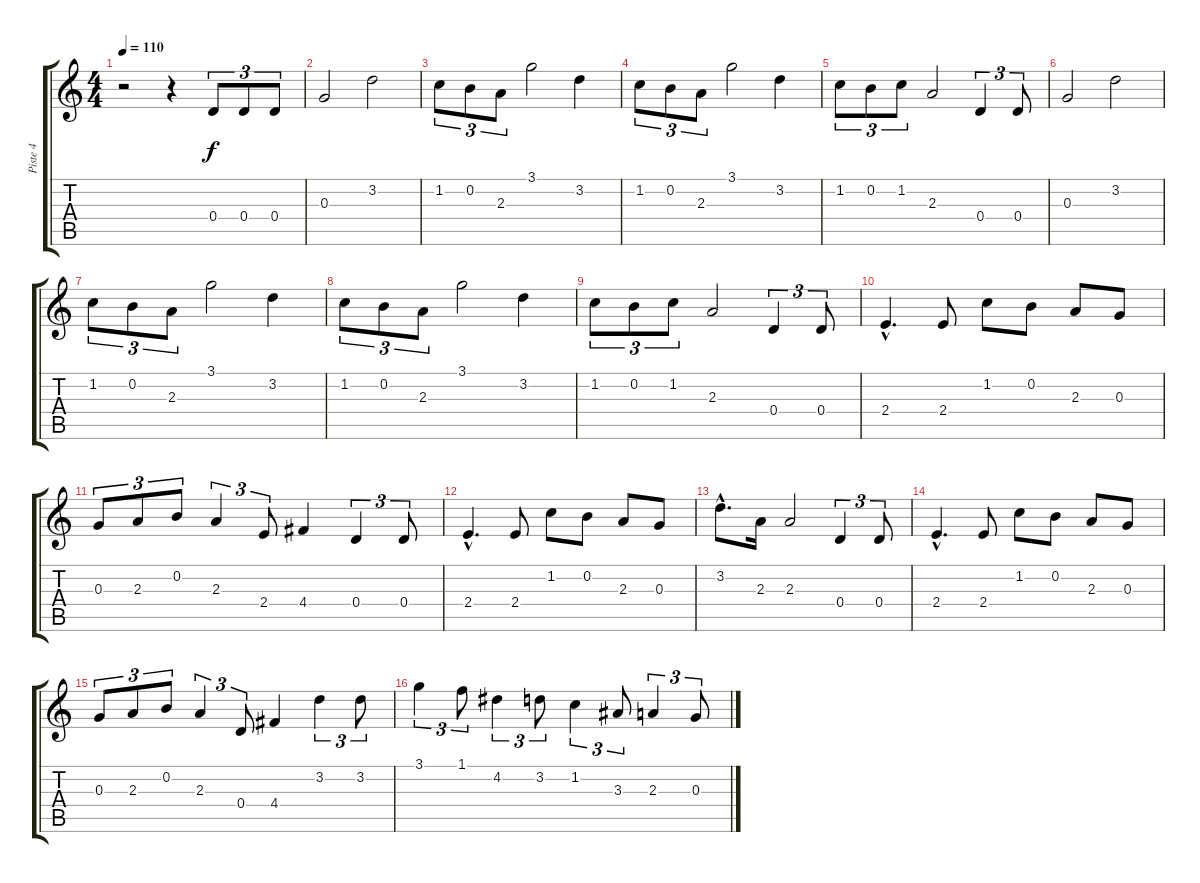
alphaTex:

\track ("Piste 4" "Piste 4") {instrument distortionguitar}
\staff {score tabs}
\tuning (E4 B3 G3 D3 A2 E2) {hide}
\ts (4 4)
\tempo 110
\clef g2
\ks c
r.2{dy f instrument distortionguitar} r.4 0.4.8{tu (3 2)} 0.4.8{tu (3 2)} 0.4.8{tu (3 2)} |
0.3.2 3.2.2 |
1.2.8{tu (3 2)} 0.2.8{tu (3 2)} 2.3.8{tu (3 2)} 3.1.2 3.2.4 |
1.2.8{tu (3 2)} 0.2.8{tu (3 2)} 2.3.8{tu (3 2)} 3.1.2 3.2.4 |
1.2.8{tu (3 2)} 0.2.8{tu (3 2)} 1.2.8{tu (3 2)} 2.3.2 0.4.4{tu (3 2)} 0.4.8{tu (3 2)} |
0.3.2 3.2.2 |
1.2.8{tu (3 2)} 0.2.8{tu (3 2)} 2.3.8{tu (3 2)} 3.1.2 3.2.4 |
1.2.8{tu (3 2)} 0.2.8{tu (3 2)} 2.3.8{tu (3 2)} 3.1.2 3.2.4 |
1.2.8{tu (3 2)} 0.2.8{tu (3 2)} 1.2.8{tu (3 2)} 2.3.2 0.4.4{tu (3 2)} 0.4.8{tu (3 2)} |
2.4{hac}.4{d} 2.4.8 1.2.8 0.2.8 2.3.8 0.3.8 |
0.3.8{tu (3 2)} 2.3.8{tu (3 2)} 0.2.8{tu (3 2)} 2.3.4{tu (3 2)} 2.4.8{tu (3 2)} 4.4.4 0.4.4{tu (3 2)} 0.4.8{tu (3 2)} |
2.4{hac}.4{d} 2.4.8 1.2.8 0.2.8 2.3.8 0.3.8 |
3.2{hac}.8{d} 2.3.16 2.3.2 0.4.4{tu (3 2)} 0.4.8{tu (3 2)} |
2.4{hac}.4{d} 2.4.8 1.2.8 0.2.8 2.3.8 0.3.8 |
0.3.8{tu (3 2)} 2.3.8{tu (3 2)} 0.2.8{tu (3 2)} 2.3.4{tu (3 2)} 0.4.8{tu (3 2)} 4.4.4 3.2.4{tu (3 2)} 3.2.8{tu (3 2)} |
3.1.4{tu (3 2)} 1.1.8{tu (3 2)} 4.2.4{tu (3 2)} 3.2.8{tu (3 2)} 1.2.4{tu (3 2)} 3.3.8{tu (3 2)} 2.3.4{tu (3 2)} 0.3.8{tu (3 2)}
